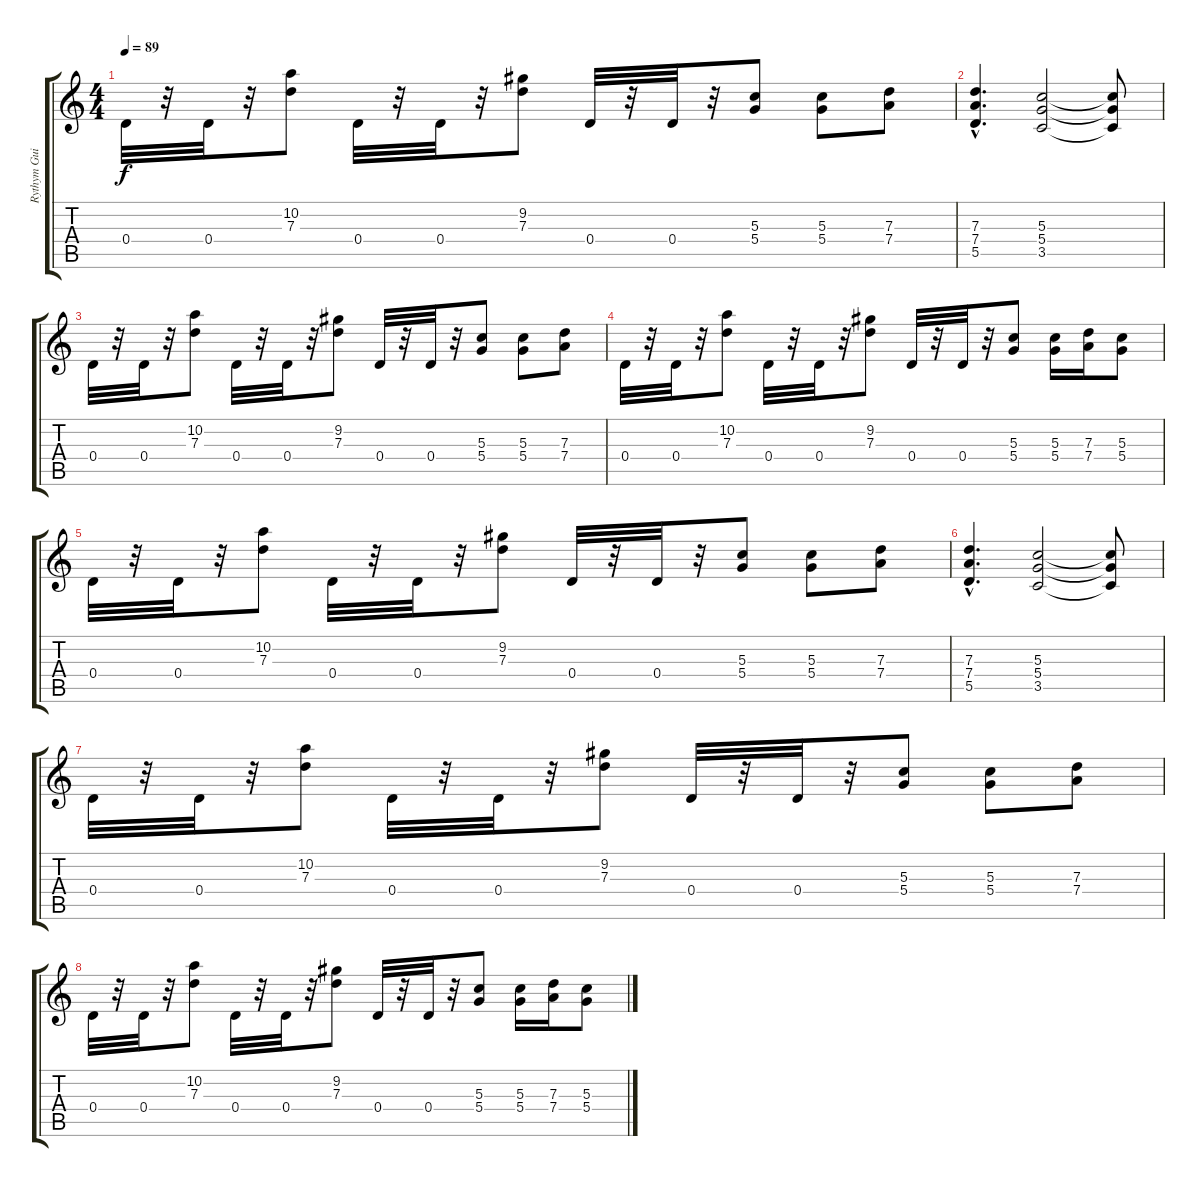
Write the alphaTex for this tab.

\track ("Rythym Guitar" "Rythym Gui") {instrument distortionguitar}
\staff {score tabs}
\tuning (E4 B3 G3 D3 A2 E2) {hide}
\ts (4 4)
\tempo 89
\clef g2
\ks c
0.4.32{dy f} r.32 0.4.32 r.32 (10.2 7.3).8 0.4.32 r.32 0.4.32 r.32 (9.2 7.3).8 0.4.32 r.32 0.4.32 r.32 (5.3 5.4).8 (5.3 5.4).8 (7.3 7.4).8 |
(7.3{hac} 7.4{hac} 5.5{hac}).4{d} (5.3 5.4 3.5).2 (5.3{t} 5.4{t} 3.5{t}).8 |
0.4.32 r.32 0.4.32 r.32 (10.2 7.3).8 0.4.32 r.32 0.4.32 r.32 (9.2 7.3).8 0.4.32 r.32 0.4.32 r.32 (5.3 5.4).8 (5.3 5.4).8 (7.3 7.4).8 |
0.4.32 r.32 0.4.32 r.32 (10.2 7.3).8 0.4.32 r.32 0.4.32 r.32 (9.2 7.3).8 0.4.32 r.32 0.4.32 r.32 (5.3 5.4).8 (5.3 5.4).16 (7.3 7.4).16 (5.3 5.4).8 |
0.4.32 r.32 0.4.32 r.32 (10.2 7.3).8 0.4.32 r.32 0.4.32 r.32 (9.2 7.3).8 0.4.32 r.32 0.4.32 r.32 (5.3 5.4).8 (5.3 5.4).8 (7.3 7.4).8 |
(7.3{hac} 7.4{hac} 5.5{hac}).4{d} (5.3 5.4 3.5).2 (5.3{t} 5.4{t} 3.5{t}).8 |
0.4.32 r.32 0.4.32 r.32 (10.2 7.3).8 0.4.32 r.32 0.4.32 r.32 (9.2 7.3).8 0.4.32 r.32 0.4.32 r.32 (5.3 5.4).8 (5.3 5.4).8 (7.3 7.4).8 |
0.4.32 r.32 0.4.32 r.32 (10.2 7.3).8 0.4.32 r.32 0.4.32 r.32 (9.2 7.3).8 0.4.32 r.32 0.4.32 r.32 (5.3 5.4).8 (5.3 5.4).16 (7.3 7.4).16 (5.3 5.4).8
